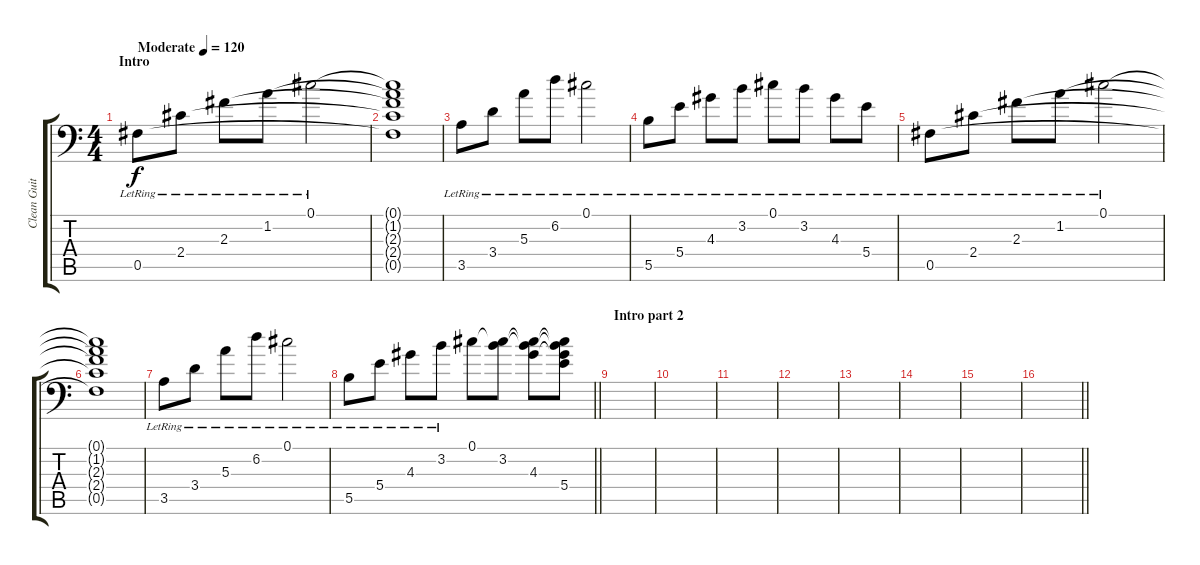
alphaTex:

\track ("Clean Guitar 2" "Clean Guit") {instrument electricguitarjazz}
\staff {score tabs}
\tuning (Db4 Ab3 E3 B2 Gb2 Gb1) {hide}
\ts (4 4)
\section ("" "Intro")
\tempo (120 "Moderate")
\clef f4
\ks c
0.5{lr}.8{dy f instrument electricguitarjazz} 2.4{lr}.8 2.3{lr}.8 1.2{lr}.8 0.1{lr}.2 |
(0.1{t} 1.2{t} 2.3{t} 2.4{t} 0.5{t}).1 |
3.5{lr}.8 3.4{lr}.8 5.3{lr}.8 6.2{lr}.8 0.1{lr}.2 |
5.5{lr}.8 5.4{lr}.8 4.3{lr}.8 3.2{lr}.8 0.1{lr}.8 3.2{lr}.8 4.3{lr}.8 5.4{lr}.8 |
0.5{lr}.8 2.4{lr}.8 2.3{lr}.8 1.2{lr}.8 0.1{lr}.2 |
(0.1{t} 1.2{t} 2.3{t} 2.4{t} 0.5{t}).1 |
3.5{lr}.8 3.4{lr}.8 5.3{lr}.8 6.2{lr}.8 0.1{lr}.2 |
\barLineRight lightlight
5.5{lr}.8 5.4{lr}.8 4.3{lr}.8 3.2{lr}.8 0.1.8 (0.1{t} 3.2).8 (0.1{t} 3.2{t} 4.3).8 (0.1{t} 3.2{t} 4.3{t} 5.4).8 |
\section ("" "Intro part 2")
|
|
|
|
|
|
|
\barLineRight lightlight
